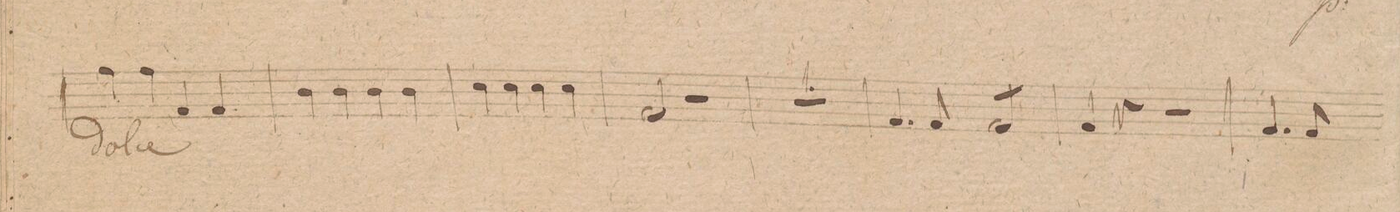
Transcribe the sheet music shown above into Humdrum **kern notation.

**kern	**dynam
*I"Baſso.	*
*clefF4	*
*k[f#c#g#]	*
*met(c|)	*
*M2/2	*
4A\	.
4A\	.
4AA/	.
4AA/	.
=154	=154
1ryy	.
=155	=155
4D\	.
4D\	.
4D\	.
4D\	.
=156	=156
4E\	.
4E\	.
4E\	.
4E\	.
=157	=157
2AA/	.
2r	.
=158	=158
1r	.
=159	=159
4.AA/	.
8AA/	.
*tremolo	*
8AA/L	.
8AA/	.
8AA/	.
8AA/J	.
*Xtremolo	*
=160	=160
4AA/	.
4r	.
2r	.
=161	=161
4.AA/	.
8AA/	.
*-	*-
